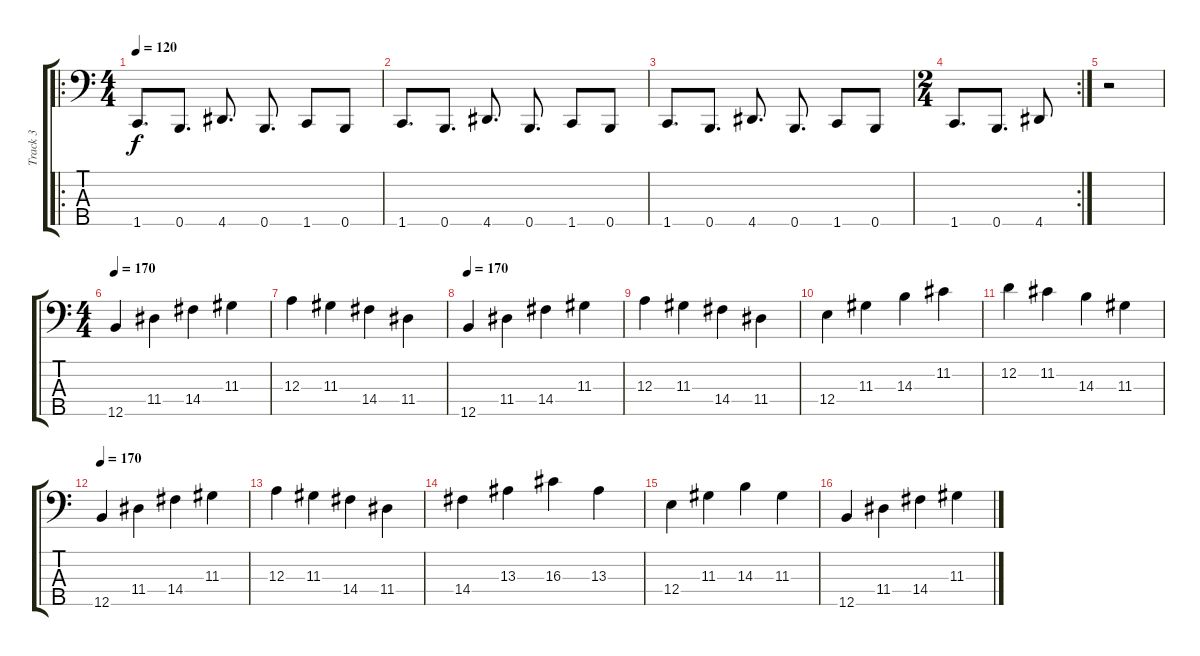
\track ("Track 3" "Track 3") {instrument electricbassfinger}
\staff {score tabs}
\tuning (G2 D2 A1 E1 B0) {hide}
\ro
\ts (4 4)
\tempo 120
\clef f4
\ks c
1.5.8{d dy f} 0.5.8{d} 4.5.8{d} 0.5.8{d} 1.5.8 0.5.8 |
1.5.8{d} 0.5.8{d} 4.5.8{d} 0.5.8{d} 1.5.8 0.5.8 |
1.5.8{d} 0.5.8{d} 4.5.8{d} 0.5.8{d} 1.5.8 0.5.8 |
\rc 2
\ts (2 4)
1.5.8{d} 0.5.8{d} 4.5.8 |
r.2 |
\ts (4 4)
\tempo 170
12.5.4 11.4.4 14.4.4 11.3.4 |
12.3.4 11.3.4 14.4.4 11.4.4 |
\tempo 170
12.5.4 11.4.4 14.4.4 11.3.4 |
12.3.4 11.3.4 14.4.4 11.4.4 |
12.4.4 11.3.4 14.3.4 11.2.4 |
12.2.4 11.2.4 14.3.4 11.3.4 |
\tempo 170
12.5.4 11.4.4 14.4.4 11.3.4 |
12.3.4 11.3.4 14.4.4 11.4.4 |
14.4.4 13.3.4 16.3.4 13.3.4 |
12.4.4 11.3.4 14.3.4 11.3.4 |
12.5.4 11.4.4 14.4.4 11.3.4
